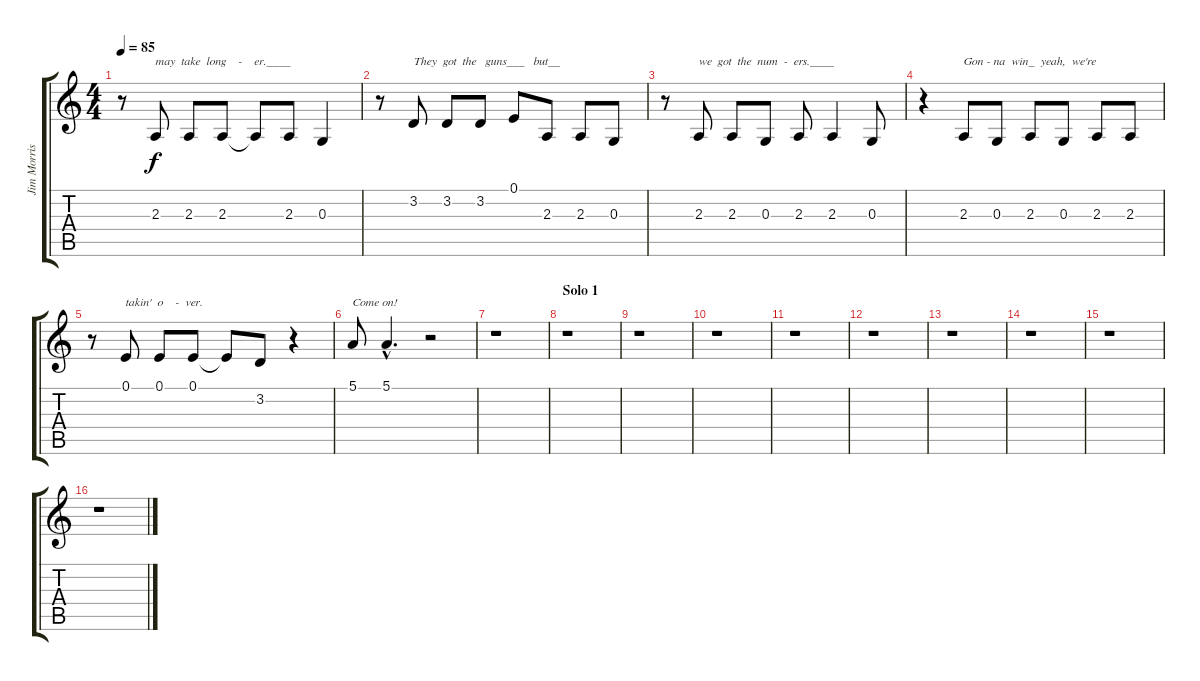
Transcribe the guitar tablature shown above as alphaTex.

\track ("Jim Morrison Voice" "Jim Morris") {instrument oboe}
\staff {score tabs}
\tuning (E4 B3 G3 D3 A2 E2) {hide}
\ts (4 4)
\tempo 85
\clef g2
\ks c
r.8{dy f} 2.3.8{txt "may  take  long    -    er.____"} 2.3.8 2.3.8 2.3{t}.8 2.3.8 0.3.4 |
r.8 3.2.8{txt "They  got  the   guns___   but__"} 3.2.8 3.2.8 0.1.8 2.3.8 2.3.8 0.3.8 |
r.8 2.3.8{txt "we  got  the  num  -  ers.____"} 2.3.8 0.3.8 2.3.8 2.3.4 0.3.8 |
r.4 2.3.8{txt "Gon - na  win_  yeah,  we're"} 0.3.8 2.3.8 0.3.8 2.3.8 2.3.8 |
r.8 0.1.8{txt "takin'  o    -  ver."} 0.1.8 0.1.8 0.1{t}.8 3.2.8 r.4 |
5.1.8{txt "Come on!"} 5.1{hac}.4{d} r.2 |
r.1 |
\section ("" "Solo 1")
r.1 |
r.1 |
r.1 |
r.1 |
r.1 |
r.1 |
r.1 |
r.1 |
r.1
